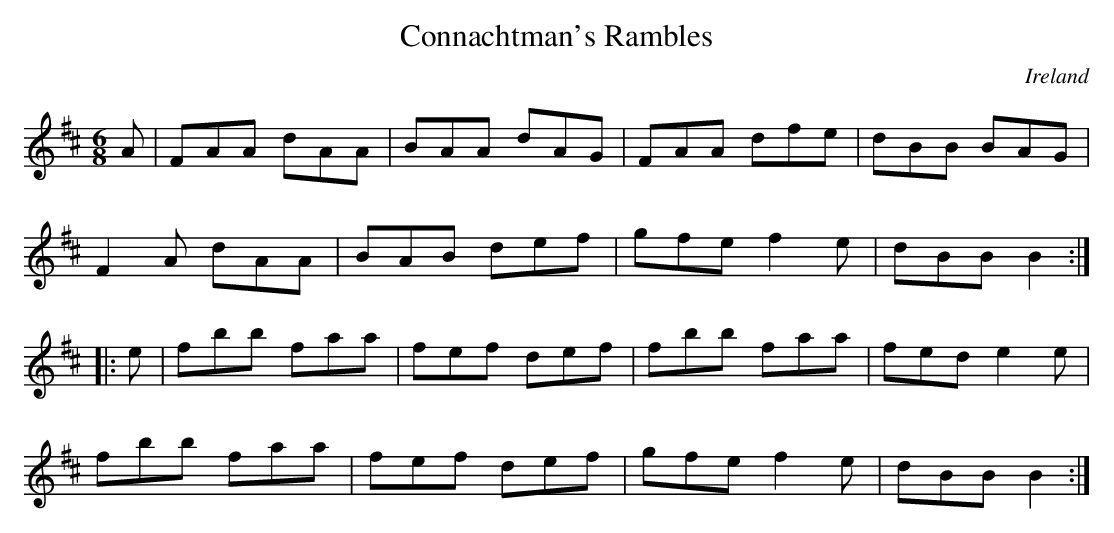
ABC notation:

X:1
T:Connachtman's Rambles
M:6/8
O:Ireland
K:B minor
A|\
FAA dAA|BAA dAG|FAA dfe|dBB BAG|
F2A dAA|BAB def|gfe f2e|dBB B2::
e|\
fbb faa|fef def|fbb faa|fed e2e|
fbb faa|fef def|gfe f2e|dBB B2:|
